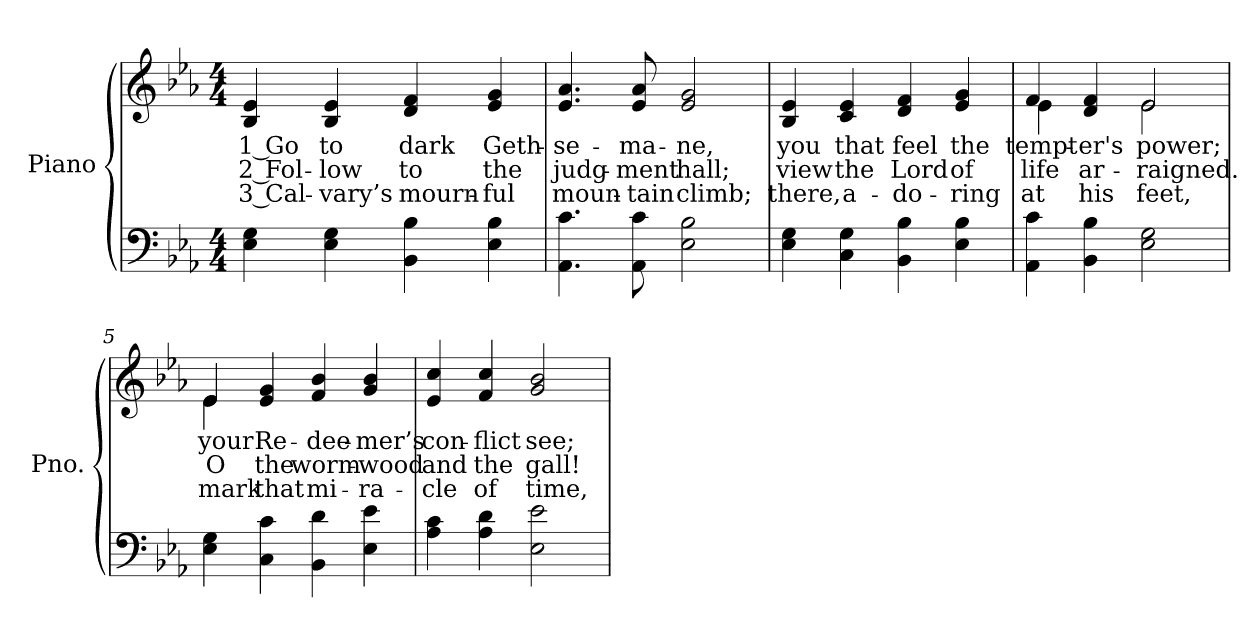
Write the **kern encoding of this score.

**kern	**kern	**text	**text	**text
*part2	*part1	*part1	*part1	*part1
*staff2	*staff1	*staff1	*staff1	*staff1
*I"Piano	*I"Piano	*	*	*
*I'Pno.	*I'Pno.	*	*	*
!!LO:PB:g=z
*clefF4	*clefG2	*	*	*
*k[b-e-a-]	*k[b-e-a-]	*	*	*
*E-:	*E-:	*	*	*
*M4/4	*M4/4	*	*	*
=1	=1	=1	=1	=1
!	!	!LO:LY:b:color=#000000	!LO:LY:b:color=#000000	!LO:LY:b:color=#000000
4E-i\ 4Gi	4B-i/ 4e-i	1 Go	2 Fol-	3 Cal-
!	!	!LO:LY:b:color=#000000	!LO:LY:b:color=#000000	!LO:LY:b:color=#000000
4E-i\ 4Gi	4B-i/ 4e-i	to	-low	-vary’s
!	!	!LO:LY:b:color=#000000	!LO:LY:b:color=#000000	!LO:LY:b:color=#000000
4BB-i\ 4B-i	4di/ 4fi	dark	to	mourn-
!	!	!LO:LY:b:color=#000000	!LO:LY:b:color=#000000	!LO:LY:b:color=#000000
4E-i\ 4B-i	4e-i/ 4gi	Geth-	the	-ful
=2	=2	=2	=2	=2
!	!	!LO:LY:b:color=#000000	!LO:LY:b:color=#000000	!LO:LY:b:color=#000000
4.AA-i\ 4.ci	4.e-i/ 4.a-i	-se-	judg-	moun-
!	!	!LO:LY:b:color=#000000	!LO:LY:b:color=#000000	!LO:LY:b:color=#000000
8AA-i\ 8ci	8e-i/ 8a-i	-ma-	-ment	-tain
!	!	!LO:LY:b:color=#000000	!LO:LY:b:color=#000000	!LO:LY:b:color=#000000
2E-i\ 2B-i	2e-i/ 2gi	-ne,	hall;	climb;
=3	=3	=3	=3	=3
!	!	!LO:LY:b:color=#000000	!LO:LY:b:color=#000000	!LO:LY:b:color=#000000
4E-i\ 4Gi	4B-i/ 4e-i	you	view	there,
!	!	!LO:LY:b:color=#000000	!LO:LY:b:color=#000000	!LO:LY:b:color=#000000
4Ci\ 4Gi	4ci/ 4e-i	that	the	a-
!	!	!LO:LY:b:color=#000000	!LO:LY:b:color=#000000	!LO:LY:b:color=#000000
4BB-i\ 4B-i	4di/ 4fi	feel	Lord	-do-
!	!	!LO:LY:b:color=#000000	!LO:LY:b:color=#000000	!LO:LY:b:color=#000000
4E-i\ 4B-i	4e-i/ 4gi	the	of	-ring
!!LO:LB:g=z
=4	=4	=4	=4	=4
!	!	!LO:LY:b:color=#000000	!LO:LY:b:color=#000000	!LO:LY:b:color=#000000
*	*^	*	*	*
4AA-i\ 4ci	4fi/	4e-i\	tempt-	life	at
!	!	!	!LO:LY:b:color=#000000	!LO:LY:b:color=#000000	!LO:LY:b:color=#000000
4BB-i\ 4B-i	4di/ 4fi	4ryy	-er's	ar-	his
!	!	!	!LO:LY:b:color=#000000	!LO:LY:b:color=#000000	!LO:LY:b:color=#000000
2E-i\ 2Gi	2e-i/	2e-i\	power;	-raigned.	feet,
=5	=5	=5	=5	=5	=5
!	!	!	!LO:LY:b:color=#000000	!LO:LY:b:color=#000000	!LO:LY:b:color=#000000
4E-i\ 4Gi	4e-i/	4e-i\	your	O	mark
!	!	!	!LO:LY:b:color=#000000	!LO:LY:b:color=#000000	!LO:LY:b:color=#000000
4Ci\ 4ci	4e-i/ 4gi	2.ryy	Re-	the	that
!	!	!	!LO:LY:b:color=#000000	!LO:LY:b:color=#000000	!LO:LY:b:color=#000000
4BB-i\ 4di	4fi/ 4b-i	.	-dee-	worm-	mi-
!	!	!	!LO:LY:b:color=#000000	!LO:LY:b:color=#000000	!LO:LY:b:color=#000000
4E-i\ 4e-i	4gi/ 4b-i	.	-mer’s	-wood	-ra-
*	*v	*v	*	*	*
=6	=6	=6	=6	=6
!	!	!LO:LY:b:color=#000000	!LO:LY:b:color=#000000	!LO:LY:b:color=#000000
4A-i\ 4ci	4e-i/ 4cci	con-	and	-cle
!	!	!LO:LY:b:color=#000000	!LO:LY:b:color=#000000	!LO:LY:b:color=#000000
4A-i\ 4di	4fi/ 4cci	-flict	the	of
!	!	!LO:LY:b:color=#000000	!LO:LY:b:color=#000000	!LO:LY:b:color=#000000
2E-i\ 2e-i	2gi/ 2b-i	see;	gall!	time,
=	=	=	=	=
*-	*-	*-	*-	*-
